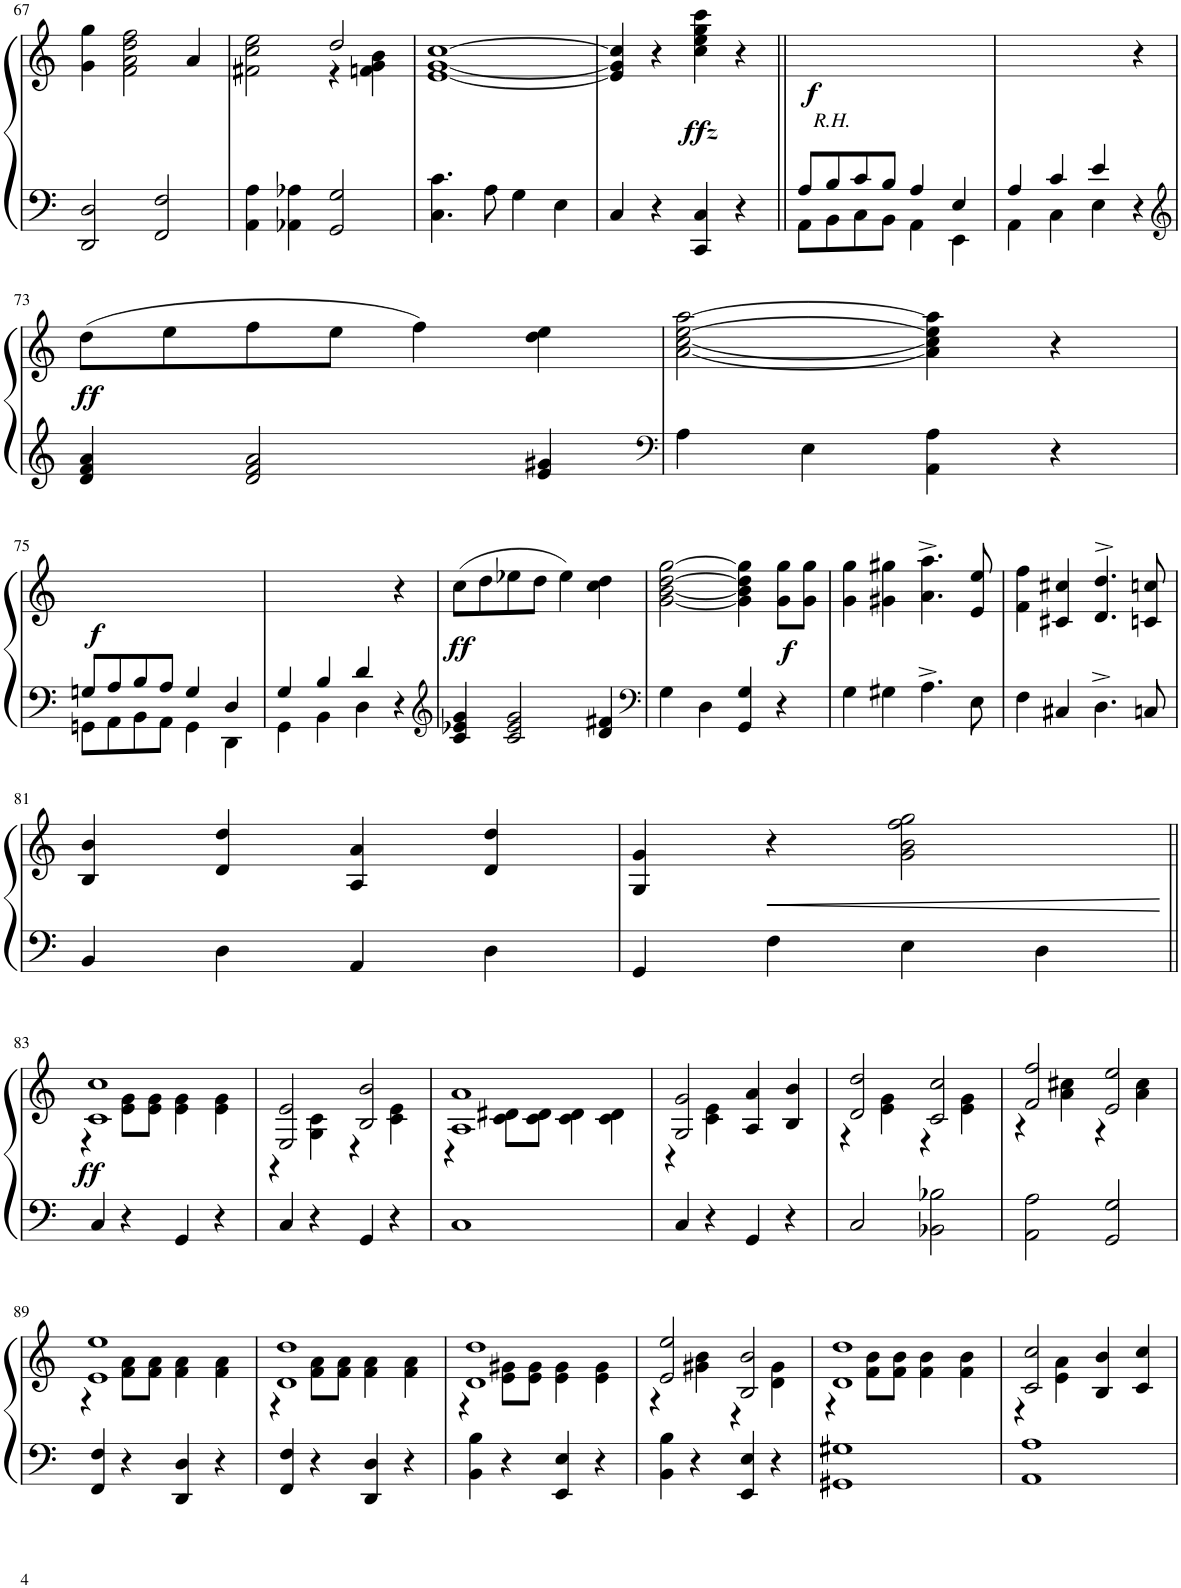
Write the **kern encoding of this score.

**kern	**kern	**dynam
*part1	*part1	*part1
*staff2	*staff1	*staff1/2
*I"Piano	*	*
*I'Pno.	*	*
!!LO:PB:g=z
*clefF4	*clefG2	*
*k[]	*k[]	*
*M2/2	*M2/2	*
*met(c|)	*met(c|)	*
=67	=67	=67
2DD/ 2D/	4g\ 4gg\	.
.	2f\ 2a\ 2dd\ 2ff\	.
2FF/ 2F/	.	.
.	4a/	.
=68	=68	=68
*	*^	*
4AA\ 4A\	2f#X\ 2cc\ 2ee\	2ryy	.
4AA-X\ 4A-X\	.	.	.
2GG/ 2G/	2dd/	4r	.
.	.	4fn\ 4g\ 4b\	.
*	*v	*v	*
=69	=69	=69
4.C\ 4.c\	[1e [1g [1cc	.
8A\	.	.
4G\	.	.
4E\	.	.
=70	=70	=70
4C/	4e/] 4g/] 4cc/]	.
4r	4r	.
!	!	!LO:DY:b
4CC/ 4C/	4cc\ 4ee\ 4gg\ 4ccc\	other-dynamics
4r	4r	.
=71||	=71||	=71||
*^	*	*
!LO:TX:a:i:t=R.H.	!	!	!
!	!	!	!LO:DY:b
8A/L	8AA\L	1ryy	f
8B/	8BB\	.	.
8c/	8C\	.	.
8B/J	8BB\J	.	.
4A/	4AA\	.	.
4E/	4EE\	.	.
=72	=72	=72	=72
4A/	4AA\	2.ryy	.
4c/	4C\	.	.
4e/	4E\	.	.
4ryy	4r	4r	.
*v	*v	*	*
!!LO:LB:g=z
=73	=73	=73
*clefG2	*	*
*^	*	*
!	!	!	!LO:DY:b
*v	*v	*	*
4d/ 4f/ 4a/	(8dd\L	ff
.	8ee\	.
2d/ 2f/ 2a/	8ff\	.
.	8ee\J	.
.	4ff\)	.
4e/ 4g#X/	4dd\ 4ee\	.
=74	=74	=74
*clefF4	*	*
4A\	[2a\ [<2cc\ [2ee\ [2aa\	.
4E\	.	.
4AA\ 4A\	4a\] 4cc\] 4ee\] 4aa\]	.
4r	4r	.
!!LO:LB:g=z
=75	=75	=75
*^	*	*
!	!	!	!LO:DY:b
8Gn/L	8GGn\L	1ryy	f
8A/	8AA\	.	.
8B/	8BB\	.	.
8A/J	8AA\J	.	.
4G/	4GG\	.	.
4D/	4DD\	.	.
=76	=76	=76	=76
4G/	4GG\	2.ryy	.
4B/	4BB\	.	.
4d/	4D\	.	.
4ryy	4r	4r	.
*v	*v	*	*
=77	=77	=77
*clefG2	*	*
*^	*	*
!	!	!	!LO:DY:b
*v	*v	*	*
4c/ 4e-X/ 4g/	(8cc\L	ff
.	8dd\	.
2c/ 2e-/ 2g/	8ee-X\	.
.	8dd\J	.
.	4ee-\)	.
4d/ 4f#X/	4cc\ 4dd\	.
=78	=78	=78
*clefF4	*	*
4G\	[2g\ [<2b\ [2dd\ [2gg\	.
4D\	.	.
4GG/ 4G/	4g\] 4b\] 4dd\] 4gg\]	.
!	!	!LO:DY:b
4r	8g\ 8gg\L	f
.	8g\ 8gg\J	.
=79	=79	=79
4G\	4g\ 4gg\	.
4G#X\	4g#X\ 4gg#X\	.
4.A^\	4.a\^ 4.aa\^	.
8E\	8e/ 8ee/	.
=80	=80	=80
4F\	4f\ 4ff\	.
4C#X/	4c#X/ 4cc#X/	.
4.D^\	4.d/^> 4.dd/^>	.
8Cn/	8cn/ 8ccn/	.
!!LO:LB:g=z
=81	=81	=81
4BB/	4B/ 4b/	.
4D\	4d/ 4dd/	.
4AA/	4A/ 4a/	.
4D\	4d/ 4dd/	.
=82	=82	=82
4GG/	4G/ 4g/	.
!	!	!LO:HP:b
4F\	4r	<
4E\	2g\ 2b\ 2ff\ 2gg\	.
4D\	.	.
.	.	[
!!LO:LB:g=z
=83||	=83||	=83||
*	*^	*
!	!	!	!LO:DY:b
4C/	1c 1cc	4r	ff
4r	.	8e\ 8g\L	.
.	.	8e\ 8g\J	.
4GG/	.	4e\ 4g\	.
4r	.	4e\ 4g\	.
=84	=84	=84	=84
4C/	2E/ 2e/	4r	.
4r	.	4G\ 4c\	.
4GG/	2B/ 2b/	4r	.
4r	.	4c\ 4e\	.
=85	=85	=85	=85
1C	1A 1a	4r	.
.	.	8c\ 8d#X\L	.
.	.	8c\ 8d#\J	.
.	.	4c\ 4d#\	.
.	.	4c\ 4d#\	.
=86	=86	=86	=86
4C/	2G/ 2g/	4r	.
4r	.	4c\ 4e\	.
4GG/	4A/ 4a/	2ryy	.
4r	4B/ 4b/	.	.
=87	=87	=87	=87
2C/	2d/ 2dd/	4r	.
.	.	4e\ 4g\	.
2BB-X\ 2B-X\	2c/ 2cc/	4r	.
.	.	4e\ 4g\	.
=88	=88	=88	=88
2AA\ 2A\	2f/ 2ff/	4r	.
.	.	4a\ 4cc#X\	.
2GG/ 2G/	2e/ 2ee/	4r	.
.	.	4a\ 4cc#\	.
!!LO:LB:g=z	!!
=89	=89	=89	=89
4FF/ 4F/	1e 1ee	4r	.
4r	.	8f\ 8a\L	.
.	.	8f\ 8a\J	.
4DD/ 4D/	.	4f\ 4a\	.
4r	.	4f\ 4a\	.
=90	=90	=90	=90
4FF/ 4F/	1d 1dd	4r	.
4r	.	8f\ 8a\L	.
.	.	8f\ 8a\J	.
4DD/ 4D/	.	4f\ 4a\	.
4r	.	4f\ 4a\	.
=91	=91	=91	=91
4BB\ 4B\	1d 1dd	4r	.
4r	.	8e\ 8g#X\L	.
.	.	8e\ 8g#\J	.
4EE/ 4E/	.	4e\ 4g#\	.
4r	.	4e\ 4g#\	.
=92	=92	=92	=92
4BB\ 4B\	2e/ 2ee/	4r	.
4r	.	4g#X\ 4b\	.
4EE/ 4E/	2B/ 2b/	4r	.
4r	.	4d\ 4g#\	.
=93	=93	=93	=93
1GG#X 1G#X	1d 1dd	4r	.
.	.	8f\ 8b\L	.
.	.	8f\ 8b\J	.
.	.	4f\ 4b\	.
.	.	4f\ 4b\	.
=94	=94	=94	=94
1AA 1A	2c/ 2cc/	4r	.
.	.	4e\ 4a\	.
.	4B/ 4b/	2ryy	.
.	4c/ 4cc/	.	.
*	*v	*v	*
=	=	=
*-	*-	*-
